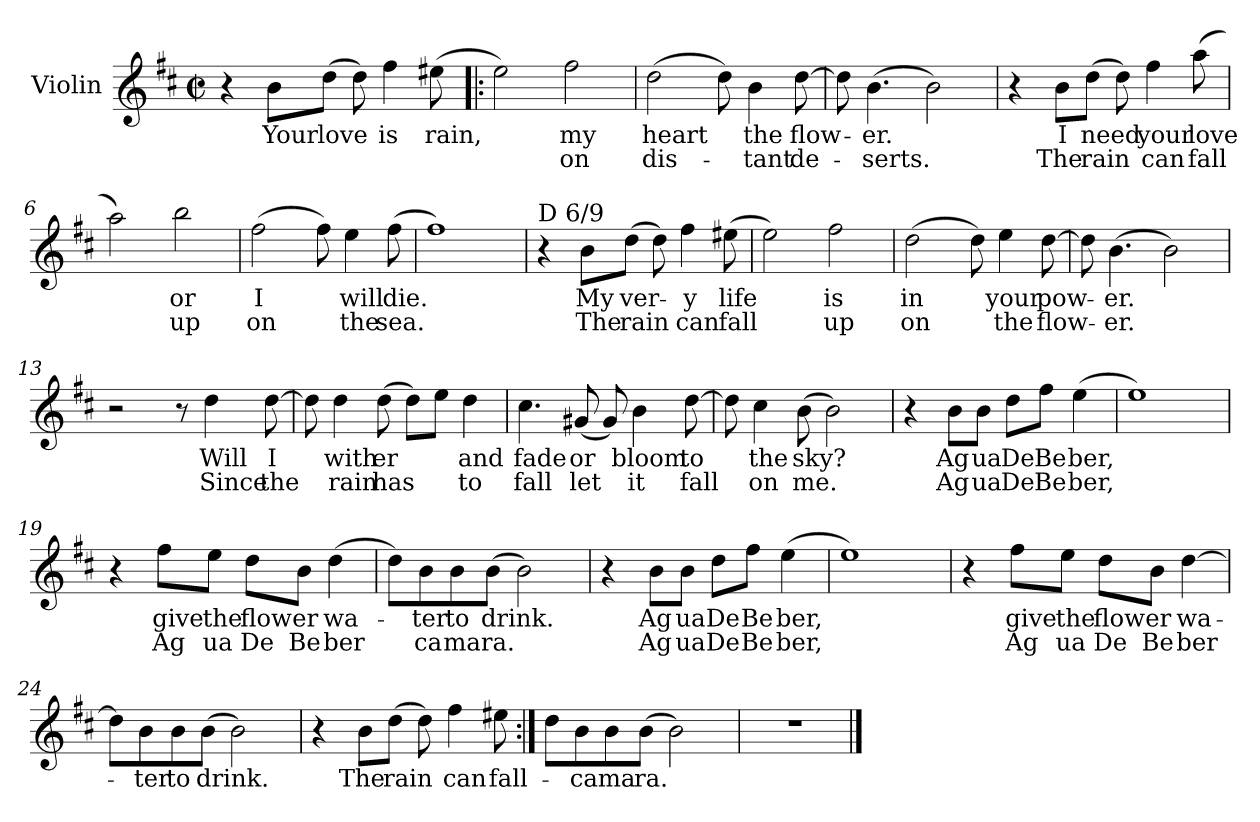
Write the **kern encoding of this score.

**kern	**text	**text
*part1	*part1	*part1
*staff1	*staff1	*staff1
*I"Violin	*	*
*I'Vln	*	*
*clefG2	*	*
*k[f#c#]	*	*
*D:	*	*
*M2/2	*	*
*met(c|)	*	*
=1	=1	=1
4r	.	.
8b\L	Your	.
(8dd\J	love	.
8dd\)	.	.
4ff#\	is	.
(8ee#X\	rain,	.
=2!|:	=2!|:	=2!|:
2ee\)	.	.
2ff#\	my	on
=3	=3	=3
(2dd\	heart	dis-
8dd\)	.	.
4b\	the	-tant
[8dd\	flow-	de-
=4	=4	=4
8dd\]	.	.
(4.b\	-er.	-serts.
2b\)	.	.
!!LO:LB:g=z
=5	=5	=5
4r	.	.
8b\L	I	The
(8dd\J	need	rain
8dd\)	.	.
4ff#\	your	can
(8aa\	love	fall
=6	=6	=6
2aa\)	.	.
2bb\	or	up
=7	=7	=7
(2ff#\	I	on
8ff#\)	.	.
4ee\	will	the
(8ff#\	die.	sea.
=8	=8	=8
1ff#)	.	.
!!LO:LB:g=z
=9	=9	=9
!LO:TX:a:t=D 6/9	!	!
4r	.	.
8b\L	My	The
(8dd\J	ver-	rain
8dd\)	.	.
4ff#\	-y	can
(8ee#X\	life	fall
=10	=10	=10
2ee\)	.	.
2ff#\	is	up
=11	=11	=11
(2dd\	in	on
8dd\)	.	.
4ee\	your	the
[8dd\	pow-	flow-
=12	=12	=12
8dd\]	.	.
(4.b\	-er.	-er.
2b\)	.	.
!!LO:LB:g=z
=13	=13	=13
2r	.	.
8r	.	.
4dd\	Will	Since
[8dd\	I	the
=14	=14	=14
8dd\]	.	.
4dd\	with	rain
(8dd\	er	has
8dd\L)	.	.
8ee\J	.	.
4dd\	and	to
=15	=15	=15
4.cc#\	fade	fall
(8g#X/	or	let
8g#/)	.	.
4b\	bloom	it
[8dd\	to	fall
=16	=16	=16
8dd\]	.	.
4cc#\	the	on
(8b\	sky?	me.
2b\)	.	.
!!LO:LB:g=z
=17	=17	=17
4r	.	.
8b\L	Ag	Ag
8b\J	ua	ua
8dd\L	De	De
8ff#\J	Be	Be
(4ee\	ber,	ber,
=18	=18	=18
1ee)	.	.
=19	=19	=19
4r	.	.
8ff#\L	give	Ag
8ee\J	the	ua
8dd\L	flow	De
8b\J	er	Be
(4dd\	-wa-	ber
=20	=20	=20
8dd\L)	.	.
8b\	-ter	ca
8b\	to	ma
(8b\J	drink.	ra.
2b\)	.	.
!!LO:LB:g=z
=21	=21	=21
4r	.	.
8b\L	Ag	Ag
8b\J	ua	ua
8dd\L	De	De
8ff#\J	Be	Be
(4ee\	ber,	ber,
=22	=22	=22
1ee)	.	.
=23	=23	=23
4r	.	.
8ff#\L	give	Ag
8ee\J	the	ua
8dd\L	flow	De
8b\J	er	Be
[4dd\	wa-	ber
=24	=24	=24
8dd\L]	.	.
8b\	-ter	.
8b\	to	.
(8b\J	drink.	.
2b\)	.	.
!!LO:LB:g=z
=25	=25	=25
4r	.	.
8b\L	The	.
(8dd\J	rain	.
8dd\)	.	.
4ff#\	can	.
8ee#X\	fall-	.
=26:|!	=26:|!	=26:|!
8dd\L	.	.
8b\	-ca	.
8b\	ma	.
(8b\J	ra.	.
2b\)	.	.
=27	=27	=27
1r	.	.
==	==	==
*-	*-	*-
